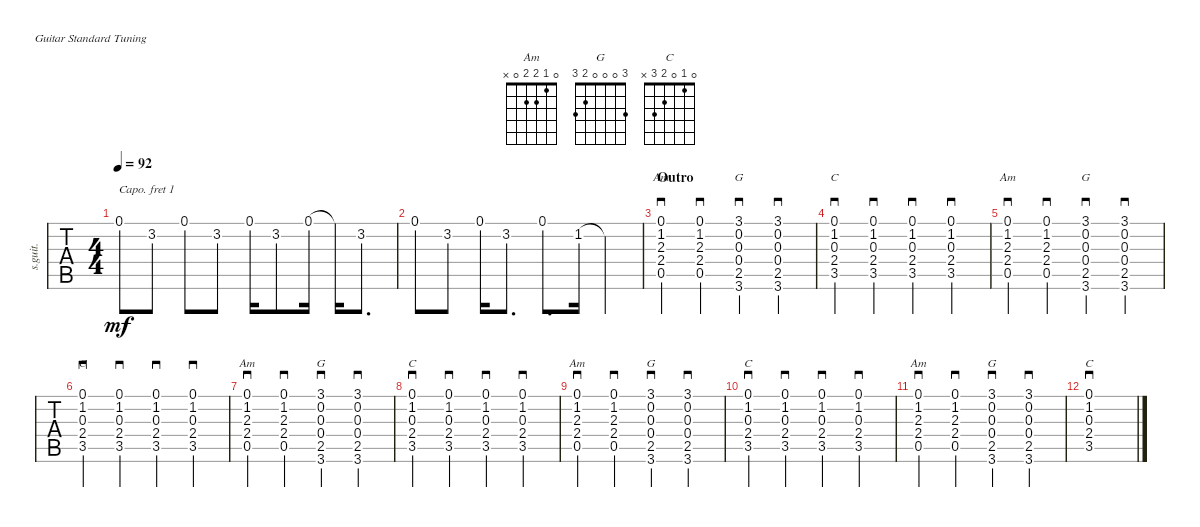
\defaultSystemsLayout 4
\bracketExtendMode nobrackets
\track ("MVV Chords Guitar" "s.guit.") {instrument acousticguitarsteel}
\staff {tabs}
\capo 1
\tuning (E4 B3 G3 D3 A2 E2)
\displaytranspose 0
\chord ("Am" 0 1 2 2 0 x)
\chord ("G" 3 0 0 0 2 3)
\chord ("C" 0 1 0 2 3 x)
\ts (4 4)
\tempo 92
\clef g2
\ks aminor
0.1.8{dy mf} 3.2{acc #}.8 0.1.8 3.2{acc #}.8 0.1.16 3.2{acc #}.8 0.1.16 0.1{t}.16 3.2{acc #}.8{d} |
0.1.8 3.2{acc #}.8 0.1.16 3.2{acc #}.8{d} 0.1.8{d} 1.2{acc #}.16 1.2{t acc #}.4 |
\section ("" "Outro")
(0.5{acc #} 2.4 2.3{acc #} 1.2{acc #} 0.1).4{sd ch "Am" beam Up} (0.5{acc #} 2.4 2.3{acc #} 1.2{acc #} 0.1).4{sd beam Up} (2.5 0.4{acc #} 0.3{acc #} 0.2 3.1{acc #} 3.6{acc #}).4{sd ch "G" beam Up} (2.5 0.4{acc #} 0.3{acc #} 0.2 3.1{acc #} 3.6{acc #}).4{sd beam Up} |
(3.5{acc #} 2.4 0.3{acc #} 1.2{acc #} 0.1).4{sd ch "C" beam Up} (3.5{acc #} 2.4 0.3{acc #} 1.2{acc #} 0.1).4{sd beam Up} (3.5{acc #} 2.4 0.3{acc #} 1.2{acc #} 0.1).4{sd beam Up} (3.5{acc #} 2.4 0.3{acc #} 1.2{acc #} 0.1).4{sd beam Up} |
(0.5{acc #} 2.4 2.3{acc #} 1.2{acc #} 0.1).4{sd ch "Am" beam Up} (0.5{acc #} 2.4 2.3{acc #} 1.2{acc #} 0.1).4{sd beam Up} (2.5 0.4{acc #} 0.3{acc #} 0.2 3.1{acc #} 3.6{acc #}).4{sd ch "G" beam Up} (2.5 0.4{acc #} 0.3{acc #} 0.2 3.1{acc #} 3.6{acc #}).4{sd beam Up} |
(3.5{acc #} 2.4 0.3{acc #} 1.2{acc #} 0.1).4{sd ch "C" beam Up} (3.5{acc #} 2.4 0.3{acc #} 1.2{acc #} 0.1).4{sd beam Up} (3.5{acc #} 2.4 0.3{acc #} 1.2{acc #} 0.1).4{sd beam Up} (3.5{acc #} 2.4 0.3{acc #} 1.2{acc #} 0.1).4{sd beam Up} |
(0.5{acc #} 2.4 2.3{acc #} 1.2{acc #} 0.1).4{sd ch "Am" beam Up} (0.5{acc #} 2.4 2.3{acc #} 1.2{acc #} 0.1).4{sd beam Up} (2.5 0.4{acc #} 0.3{acc #} 0.2 3.1{acc #} 3.6{acc #}).4{sd ch "G" beam Up} (2.5 0.4{acc #} 0.3{acc #} 0.2 3.1{acc #} 3.6{acc #}).4{sd beam Up} |
(3.5{acc #} 2.4 0.3{acc #} 1.2{acc #} 0.1).4{sd ch "C" beam Up} (3.5{acc #} 2.4 0.3{acc #} 1.2{acc #} 0.1).4{sd beam Up} (3.5{acc #} 2.4 0.3{acc #} 1.2{acc #} 0.1).4{sd beam Up} (3.5{acc #} 2.4 0.3{acc #} 1.2{acc #} 0.1).4{sd beam Up} |
(0.5{acc #} 2.4 2.3{acc #} 1.2{acc #} 0.1).4{sd ch "Am" beam Up} (0.5{acc #} 2.4 2.3{acc #} 1.2{acc #} 0.1).4{sd beam Up} (2.5 0.4{acc #} 0.3{acc #} 0.2 3.1{acc #} 3.6{acc #}).4{sd ch "G" beam Up} (2.5 0.4{acc #} 0.3{acc #} 0.2 3.1{acc #} 3.6{acc #}).4{sd beam Up} |
(3.5{acc #} 2.4 0.3{acc #} 1.2{acc #} 0.1).4{sd ch "C" beam Up} (3.5{acc #} 2.4 0.3{acc #} 1.2{acc #} 0.1).4{sd beam Up} (3.5{acc #} 2.4 0.3{acc #} 1.2{acc #} 0.1).4{sd beam Up} (3.5{acc #} 2.4 0.3{acc #} 1.2{acc #} 0.1).4{sd beam Up} |
(0.5{acc #} 2.4 2.3{acc #} 1.2{acc #} 0.1).4{sd ch "Am" beam Up} (0.5{acc #} 2.4 2.3{acc #} 1.2{acc #} 0.1).4{sd beam Up} (2.5 0.4{acc #} 0.3{acc #} 0.2 3.1{acc #} 3.6{acc #}).4{sd ch "G" beam Up} (2.5 0.4{acc #} 0.3{acc #} 0.2 3.1{acc #} 3.6{acc #}).4{sd beam Up} |
(3.5{acc #} 2.4 0.3{acc #} 1.2{acc #} 0.1).1{sd ch "C" beam Up}
